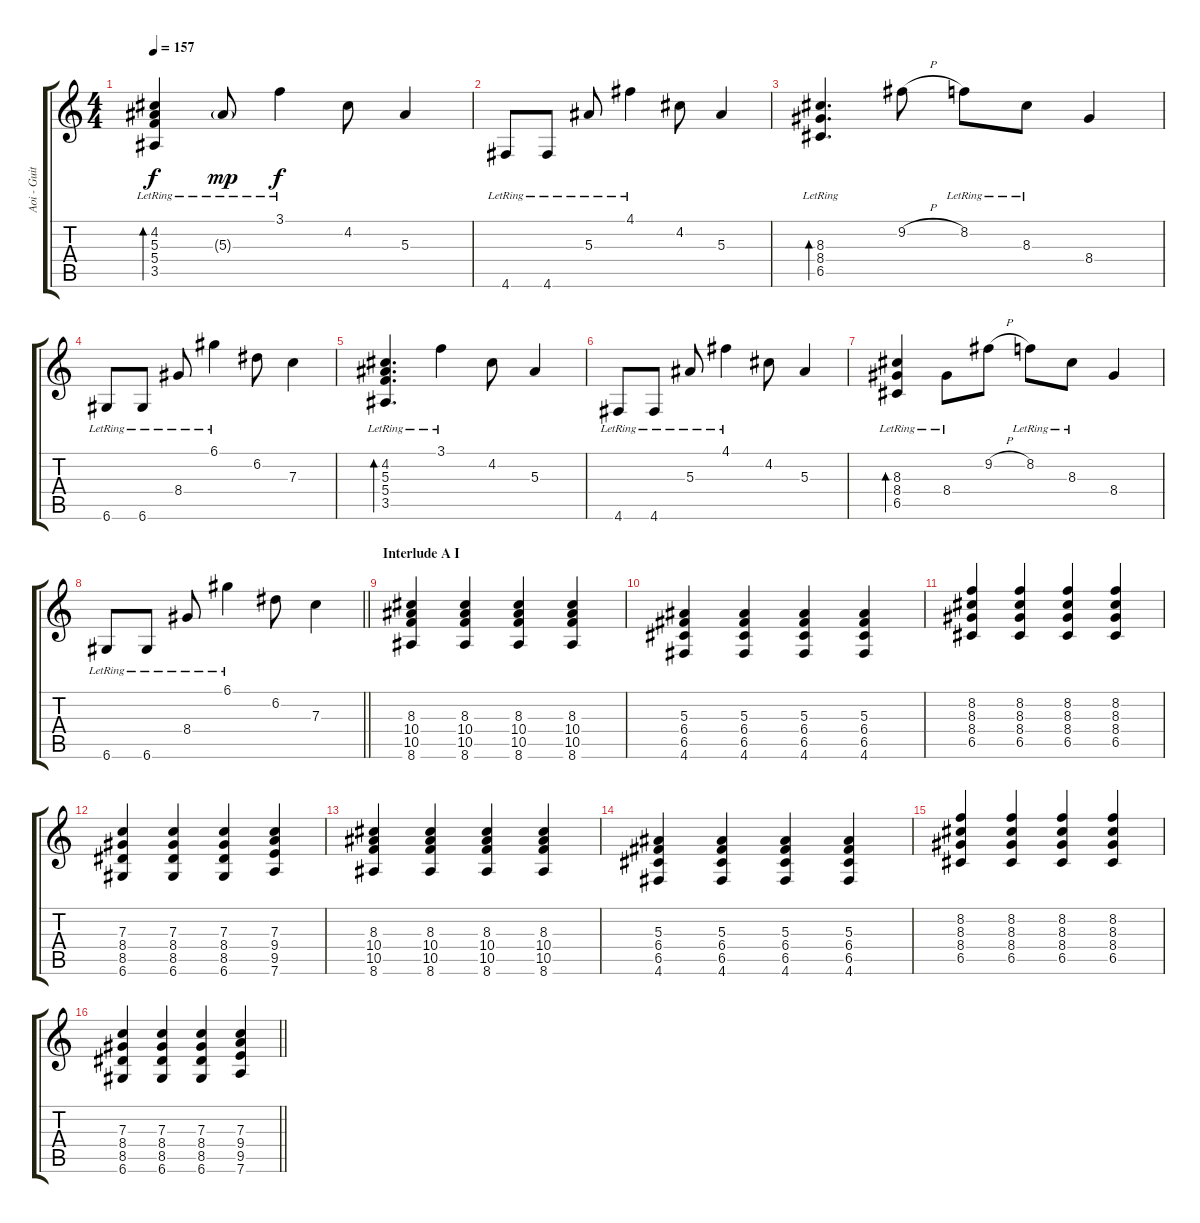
\track ("Aoi - Guitar 2" "Aoi - Guit") {instrument overdrivenguitar}
\staff {score tabs}
\tuning (D4 A3 F3 C3 G2 D2) {hide}
\ts (4 4)
\section ("" "")
\tempo 157
\clef g2
\ks c
(4.2{lr} 5.3{lr} 5.4{lr} 3.5{lr}).4{bd 240 dy f} 5.3{g lr}.8{dy mp} 3.1{lr}.4{dy f} 4.2.8 5.3.4 |
4.6{lr}.8 4.6{lr}.8 5.3{lr}.8 4.1{lr}.4 4.2.8 5.3.4 |
(8.3{lr} 8.4{lr} 6.5{lr}).4{d bd 120} 9.2{h}.8 8.2{lr}.8 8.3{lr}.8 8.4.4 |
6.6{lr}.8 6.6{lr}.8 8.4{lr}.8 6.1{lr}.4 6.2.8 7.3.4 |
(4.2{lr} 5.3{lr} 5.4{lr} 3.5{lr}).4{d bd 240} 3.1{lr}.4 4.2.8 5.3.4 |
4.6{lr}.8 4.6{lr}.8 5.3{lr}.8 4.1{lr}.4 4.2.8 5.3.4 |
(8.3{lr} 8.4{lr} 6.5{lr}).4{bd 120} 8.4{lr}.8 9.2{h}.8 8.2{lr}.8 8.3{lr}.8 8.4.4 |
\barLineRight lightlight
6.6{lr}.8 6.6{lr}.8 8.4{lr}.8 6.1{lr}.4 6.2.8 7.3.4 |
\section ("" "Interlude A I")
(8.3 10.4 10.5 8.6).4{volume 12 instrument overdrivenguitar} (8.3 10.4 10.5 8.6).4 (8.3 10.4 10.5 8.6).4 (8.3 10.4 10.5 8.6).4 |
(5.3 6.4 6.5 4.6).4 (5.3 6.4 6.5 4.6).4 (5.3 6.4 6.5 4.6).4 (5.3 6.4 6.5 4.6).4 |
(8.2 8.3 8.4 6.5).4 (8.2 8.3 8.4 6.5).4 (8.2 8.3 8.4 6.5).4 (8.2 8.3 8.4 6.5).4 |
(7.3 8.4 8.5 6.6).4 (7.3 8.4 8.5 6.6).4 (7.3 8.4 8.5 6.6).4 (7.3 9.4 9.5 7.6).4 |
(8.3 10.4 10.5 8.6).4 (8.3 10.4 10.5 8.6).4 (8.3 10.4 10.5 8.6).4 (8.3 10.4 10.5 8.6).4 |
(5.3 6.4 6.5 4.6).4 (5.3 6.4 6.5 4.6).4 (5.3 6.4 6.5 4.6).4 (5.3 6.4 6.5 4.6).4 |
(8.2 8.3 8.4 6.5).4 (8.2 8.3 8.4 6.5).4 (8.2 8.3 8.4 6.5).4 (8.2 8.3 8.4 6.5).4 |
\barLineRight lightlight
(7.3 8.4 8.5 6.6).4 (7.3 8.4 8.5 6.6).4 (7.3 8.4 8.5 6.6).4 (7.3 9.4 9.5 7.6).4
